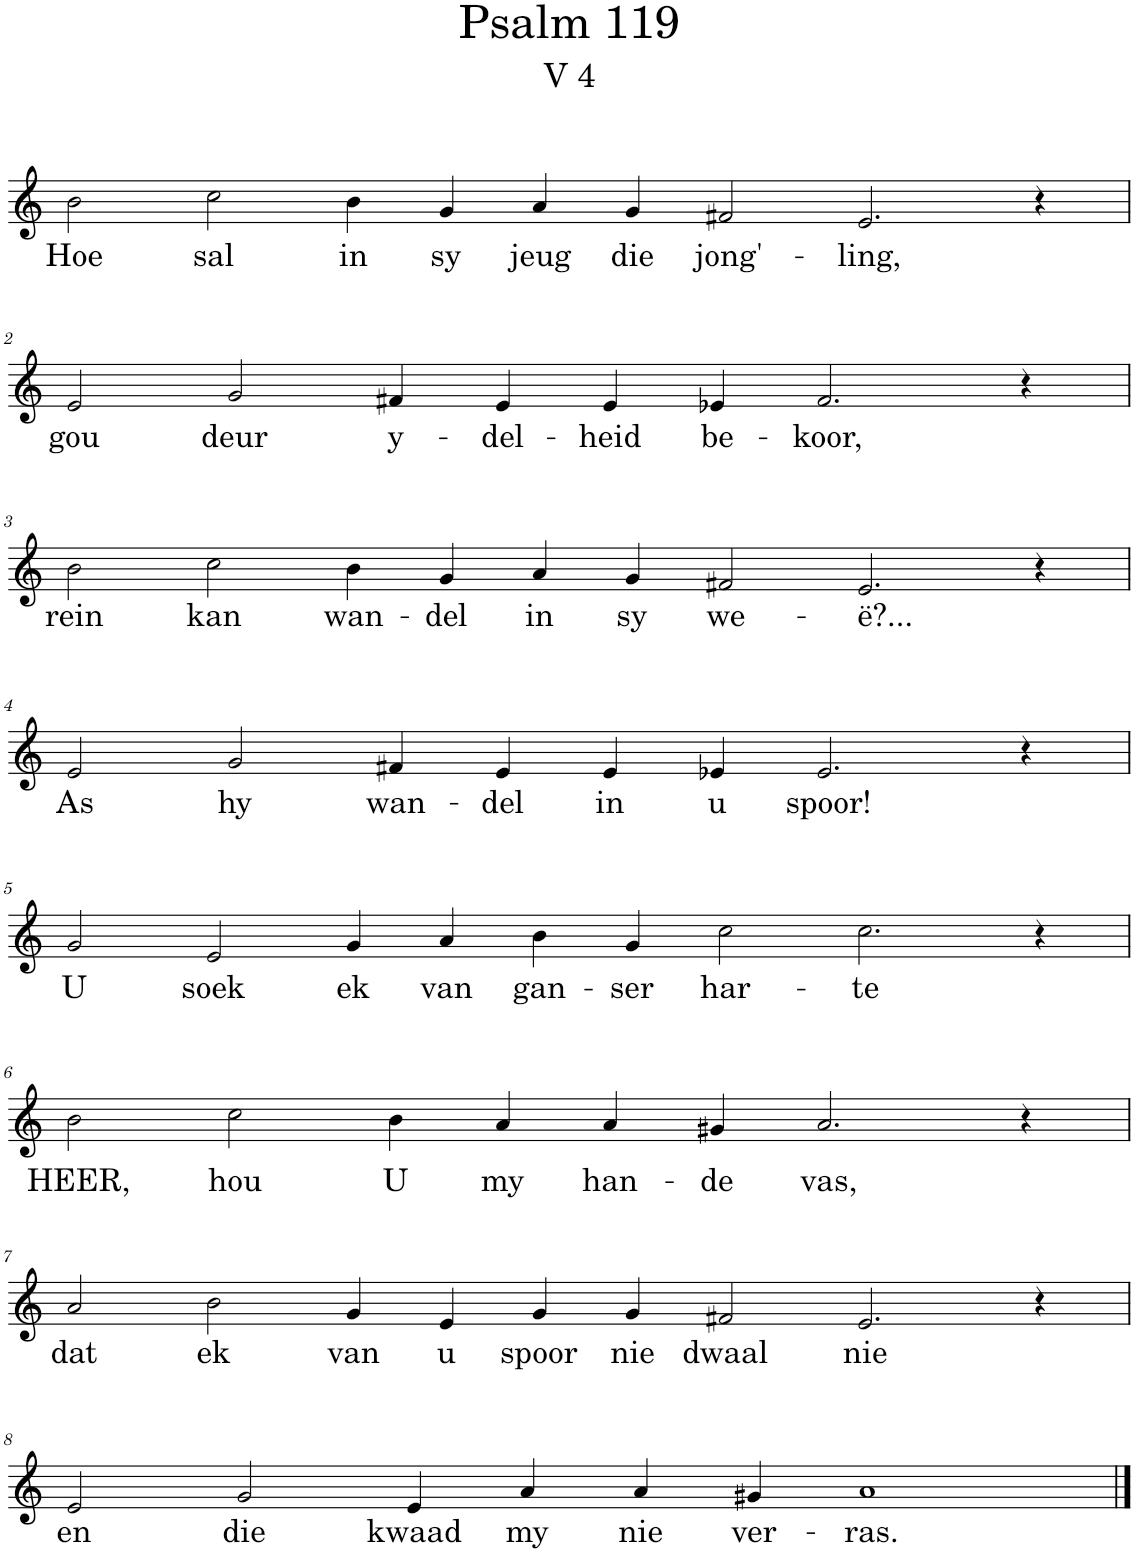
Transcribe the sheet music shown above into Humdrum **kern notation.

**kern	**text
*part1	*part1
*staff1	*staff1
*I"Pipe Organ	*
*I'Org.	*
*clefG2	*
*k[]	*
*M14/4	*
=1	=1
!	!LO:LY:b
2b\	Hoe
!	!LO:LY:b
2cc\	sal
!	!LO:LY:b
4b\	in
!	!LO:LY:b
4g/	sy
!	!LO:LY:b
4a/	jeug
!	!LO:LY:b
4g/	die
!	!LO:LY:b
2f#X/	jong'-
!	!LO:LY:b
2.e/	-ling,
4r	.
!!LO:LB:g=z
=2	=2
*M12/4	*
!	!LO:LY:b
2e/	gou
!	!LO:LY:b
2g/	deur
!	!LO:LY:b
4f#X/	y-
!	!LO:LY:b
4e/	-del-
!	!LO:LY:b
4e/	-heid
!	!LO:LY:b
4e-X/	be-
!	!LO:LY:b
2.f#/	-koor,
4r	.
!!LO:LB:g=z
=3	=3
*M14/4	*
!	!LO:LY:b
2b\	rein
!	!LO:LY:b
2cc\	kan
!	!LO:LY:b
4b\	wan-
!	!LO:LY:b
4g/	-del
!	!LO:LY:b
4a/	in
!	!LO:LY:b
4g/	sy
!	!LO:LY:b
2f#X/	we-
!	!LO:LY:b
2.e/	-ë?...
4r	.
!!LO:LB:g=z
=4	=4
*M12/4	*
!	!LO:LY:b
2e/	As
!	!LO:LY:b
2g/	hy
!	!LO:LY:b
4f#X/	wan-
!	!LO:LY:b
4e/	-del
!	!LO:LY:b
4e/	in
!	!LO:LY:b
4e-X/	u
!	!LO:LY:b
2.e-/	spoor!
4r	.
!!LO:LB:g=z
=5	=5
*M14/4	*
!	!LO:LY:b
2g/	U
!	!LO:LY:b
2e/	soek
!	!LO:LY:b
4g/	ek
!	!LO:LY:b
4a/	van
!	!LO:LY:b
4b\	gan-
!	!LO:LY:b
4g/	-ser
!	!LO:LY:b
2cc\	har-
!	!LO:LY:b
2.cc\	-te
4r	.
!!LO:LB:g=z
=6	=6
*M12/4	*
!	!LO:LY:b
2b\	HEER,
!	!LO:LY:b
2cc\	hou
!	!LO:LY:b
4b\	U
!	!LO:LY:b
4a/	my
!	!LO:LY:b
4a/	han-
!	!LO:LY:b
4g#X/	-de
!	!LO:LY:b
2.a/	vas,
4r	.
!!LO:LB:g=z
=7	=7
*M14/4	*
!	!LO:LY:b
2a/	dat
!	!LO:LY:b
2b\	ek
!	!LO:LY:b
4g/	van
!	!LO:LY:b
4e/	u
!	!LO:LY:b
4g/	spoor
!	!LO:LY:b
4g/	nie
!	!LO:LY:b
2f#X/	dwaal
!	!LO:LY:b
2.e/	nie
4r	.
!!LO:LB:g=z
=8	=8
!	!LO:LY:b
2e/	en
!	!LO:LY:b
2g/	die
!	!LO:LY:b
4e/	kwaad
!	!LO:LY:b
4a/	my
!	!LO:LY:b
4a/	nie
!	!LO:LY:b
4g#X/	ver-
!	!LO:LY:b
1a	-ras.
==	==
*-	*-
